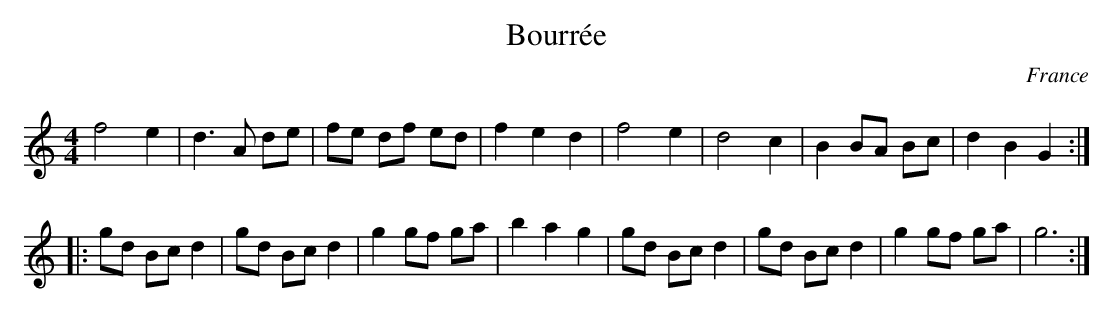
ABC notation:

X:1
T:Bourrée
O:France
M:4/4
K:GMix
f4 e2 | d3 A de | fe df ed | f2 e2 d2 |\
f4 e2 | d4 c2 | B2 BA Bc | d2 B2 G2 :|
|:\
gd Bc d2 | gd Bc d2 | g2 gf ga | b2 a2 g2 | \
gd Bc d2 | gd Bc d2 | g2 gf ga | g6 :|
